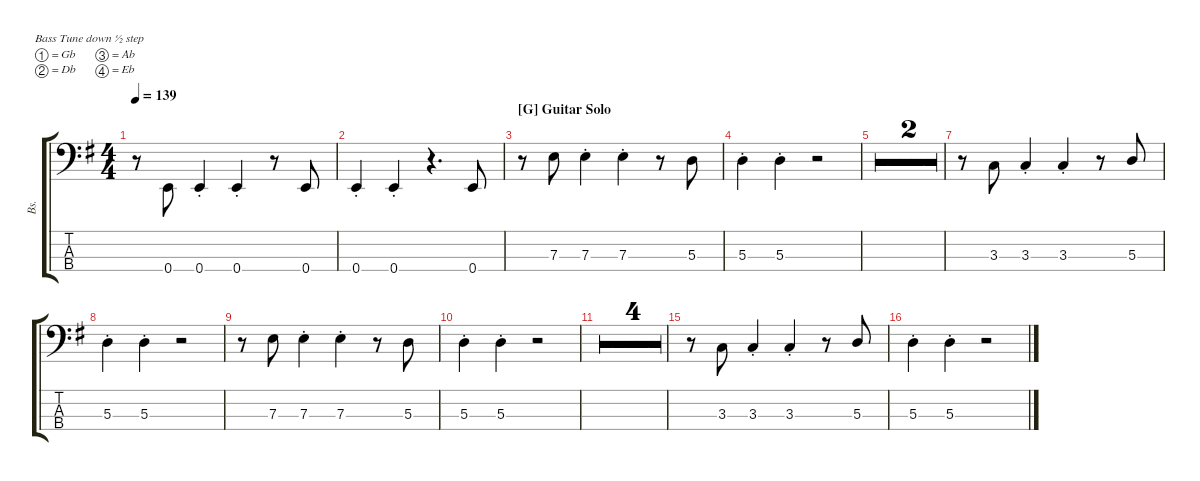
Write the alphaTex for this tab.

\defaultSystemsLayout 4
\hideDynamics
\bracketExtendMode groupsimilarinstruments
\otherSystemsTrackNameOrientation horizontal
\track ("Electric Bass" "Bs.") {defaultSystemsLayout 8 multiBarRest instrument electricbassfinger}
\staff {score tabs}
\tuning (Gb2 Db2 Ab1 Eb1)
\displaytranspose 13
\ts (4 4)
\tempo 139
\clef f4
\ks g
r.8{dy mf beam Down} 0.4{acc forcenatural}.8{beam Up} 0.4{st acc forcenatural}.4{beam Up} 0.4{st acc forcenatural}.4{beam Up} r.8{beam Up} 0.4{acc forcenatural}.8{beam Up} |
0.4{st acc forcenatural}.4{beam Up} 0.4{st acc forcenatural}.4{beam Up} r.4{d beam Up} 0.4{acc forcenatural}.8{beam Up} |
\section ("G" "Guitar Solo")
r.8{beam Down} 7.3{acc forcenatural}.8{beam Down} 7.3{st acc forcenatural}.4{beam Down} 7.3{st acc forcenatural}.4{beam Down} r.8{beam Down} 5.3{acc forcenatural}.8{beam Down} |
5.3{st acc forcenatural}.4{beam Down} 5.3{st acc forcenatural}.4{beam Down} r.2{beam Down} |
\simile firstofdouble
|
\simile secondofdouble
|
\simile none
r.8{beam Down} 3.3{acc forcenatural}.8{beam Up} 3.3{st acc forcenatural}.4{beam Up} 3.3{st acc forcenatural}.4{beam Up} r.8{beam Up} 5.3{acc forcenatural}.8{beam Up} |
5.3{st acc forcenatural}.4{beam Down} 5.3{st acc forcenatural}.4{beam Down} r.2{beam Down} |
r.8{beam Down} 7.3{acc forcenatural}.8{beam Down} 7.3{st acc forcenatural}.4{beam Down} 7.3{st acc forcenatural}.4{beam Down} r.8{beam Down} 5.3{acc forcenatural}.8{beam Down} |
5.3{st acc forcenatural}.4{beam Down} 5.3{st acc forcenatural}.4{beam Down} r.2{beam Down} |
\simile firstofdouble
|
\simile secondofdouble
|
\simile firstofdouble
|
\simile secondofdouble
|
\simile none
r.8{beam Down} 3.3{acc forcenatural}.8{beam Up} 3.3{st acc forcenatural}.4{beam Up} 3.3{st acc forcenatural}.4{beam Up} r.8{beam Up} 5.3{acc forcenatural}.8{beam Up} |
5.3{st acc forcenatural}.4{beam Down} 5.3{st acc forcenatural}.4{beam Down} r.2{beam Down}
